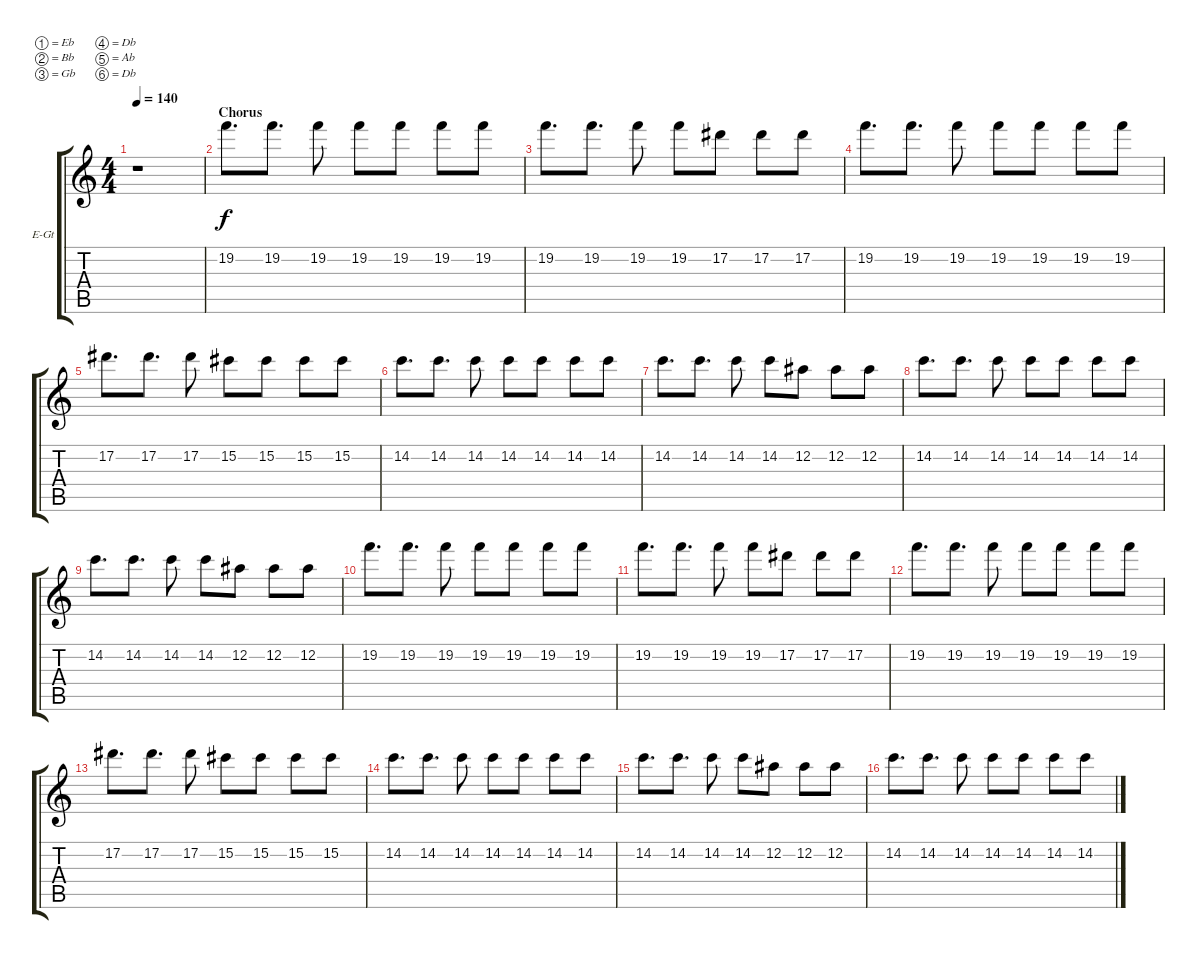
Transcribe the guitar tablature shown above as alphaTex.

\defaultSystemsLayout 4
\bracketExtendMode groupsimilarinstruments
\firstSystemTrackNameOrientation horizontal
\otherSystemsTrackNameOrientation horizontal
\track ("Extra Riff - (Paul Marc)" "E-Gt") {instrument distortionguitar}
\staff {score tabs}
\tuning (Eb4 Bb3 Gb3 Db3 Ab2 Db2)
\ts (4 4)
\tempo 140
\clef g2
\ks c
r.1{dy f} |
\section ("" "Chorus")
19.2.8{d} 19.2.8{d} 19.2.8 19.2.8 19.2.8 19.2.8 19.2.8 |
19.2.8{d} 19.2.8{d} 19.2.8 19.2.8 17.2.8 17.2.8 17.2.8 |
19.2.8{d} 19.2.8{d} 19.2.8 19.2.8 19.2.8 19.2.8 19.2.8 |
17.2.8{d} 17.2.8{d} 17.2.8 15.2.8 15.2.8 15.2.8 15.2.8 |
14.2.8{d} 14.2.8{d} 14.2.8 14.2.8 14.2.8 14.2.8 14.2.8 |
14.2.8{d} 14.2.8{d} 14.2.8 14.2.8 12.2.8 12.2.8 12.2.8 |
14.2.8{d} 14.2.8{d} 14.2.8 14.2.8 14.2.8 14.2.8 14.2.8 |
14.2.8{d} 14.2.8{d} 14.2.8 14.2.8 12.2.8 12.2.8 12.2.8 |
19.2.8{d} 19.2.8{d} 19.2.8 19.2.8 19.2.8 19.2.8 19.2.8 |
19.2.8{d} 19.2.8{d} 19.2.8 19.2.8 17.2.8 17.2.8 17.2.8 |
19.2.8{d} 19.2.8{d} 19.2.8 19.2.8 19.2.8 19.2.8 19.2.8 |
17.2.8{d} 17.2.8{d} 17.2.8 15.2.8 15.2.8 15.2.8 15.2.8 |
14.2.8{d} 14.2.8{d} 14.2.8 14.2.8 14.2.8 14.2.8 14.2.8 |
14.2.8{d} 14.2.8{d} 14.2.8 14.2.8 12.2.8 12.2.8 12.2.8 |
14.2.8{d} 14.2.8{d} 14.2.8 14.2.8 14.2.8 14.2.8 14.2.8
